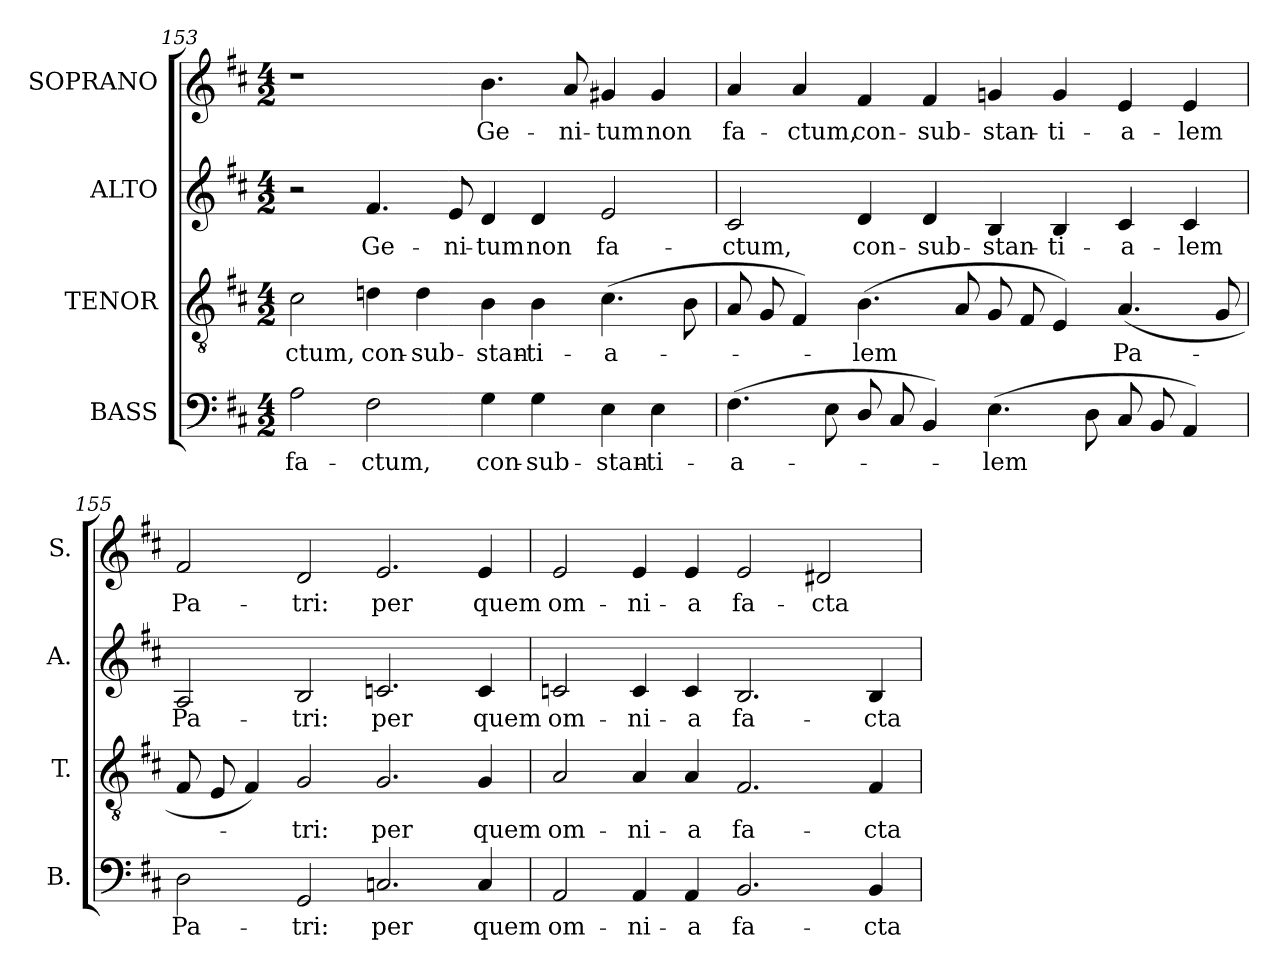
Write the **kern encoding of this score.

**kern	**text	**kern	**text	**kern	**text	**kern	**text
*part4	*part4	*part3	*part3	*part2	*part2	*part1	*part1
*staff4	*staff4	*staff3	*staff3	*staff2	*staff2	*staff1	*staff1
*I"BASS	*	*I"TENOR	*	*I"ALTO	*	*I"SOPRANO	*
*I'B.	*	*I'T.	*	*I'A.	*	*I'S.	*
*clefF4	*	*clefGv2	*	*clefG2	*	*clefG2	*
*	*	*ITrd7c12	*	*	*	*	*
*k[f#c#]	*	*k[f#c#]	*	*k[f#c#]	*	*k[f#c#]	*
*D:	*	*D:	*	*D:	*	*D:	*
*M4/2	*	*M4/2	*	*M4/2	*	*M4/2	*
=153	=153	=153	=153	=153	=153	=153	=153
!	!LO:LY:b:color=#000000	!	!	!	!	!	!
!	!	!	!LO:LY:b:color=#000000	!	!	!	!
2Ai\	fa-	2C#i\	-ctum,	2r	.	1r	.
!	!LO:LY:b:color=#000000	!	!	!	!	!	!
!	!	!	!LO:LY:b:color=#000000	!	!	!	!
!	!	!	!	!	!LO:LY:b:color=#000000	!	!
2F#i\	-ctum,	4Dni\	con-	4.f#i/	Ge-	.	.
!	!	!	!LO:LY:b:color=#000000	!	!	!	!
.	.	4Di\	-sub-	.	.	.	.
!	!	!	!	!	!LO:LY:b:color=#000000	!	!
.	.	.	.	8ei/	-ni-	.	.
!	!LO:LY:b:color=#000000	!	!	!	!	!	!
!	!	!	!LO:LY:b:color=#000000	!	!	!	!
!	!	!	!	!	!LO:LY:b:color=#000000	!	!
!	!	!	!	!	!	!	!LO:LY:b:color=#000000
4Gi\	con-	4BBi\	-stan-	4di/	-tum	4.bi\	Ge-
!	!LO:LY:b:color=#000000	!	!	!	!	!	!
!	!	!	!LO:LY:b:color=#000000	!	!	!	!
!	!	!	!	!	!LO:LY:b:color=#000000	!	!
4Gi\	-sub-	4BBi\	-ti-	4di/	non	.	.
!	!	!	!	!	!	!	!LO:LY:b:color=#000000
.	.	.	.	.	.	8ai/	-ni-
!	!LO:LY:b:color=#000000	!	!	!	!	!	!
!	!	!	!LO:LY:b:color=#000000	!	!	!	!
!	!	!	!	!	!LO:LY:b:color=#000000	!	!
!	!	!	!	!	!	!	!LO:LY:b:color=#000000
4Ei\	-stan-	(4.C#i\	-a-	2ei/	fa-	4g#Xi/	-tum
!	!LO:LY:b:color=#000000	!	!	!	!	!	!
!	!	!	!	!	!	!	!LO:LY:b:color=#000000
4Ei\	-ti-	.	.	.	.	4g#i/	non
.	.	8BBi\	.	.	.	.	.
=154	=154	=154	=154	=154	=154	=154	=154
!	!LO:LY:b:color=#000000	!	!	!	!	!	!
!	!	!	!	!	!LO:LY:b:color=#000000	!	!
!	!	!	!	!	!	!	!LO:LY:b:color=#000000
(4.F#i\	-a-	8AAi/	.	2c#i/	-ctum,	4ai/	fa-
.	.	8GGi/	.	.	.	.	.
!	!	!	!	!	!	!	!LO:LY:b:color=#000000
.	.	4FF#i/)	.	.	.	4ai/	-ctum,
8Ei\	.	.	.	.	.	.	.
!	!	!	!LO:LY:b:color=#000000	!	!	!	!
!	!	!	!	!	!LO:LY:b:color=#000000	!	!
!	!	!	!	!	!	!	!LO:LY:b:color=#000000
8Di/	.	(4.BBi\	-lem	4di/	con-	4f#i/	con-
8C#i/	.	.	.	.	.	.	.
!	!	!	!	!	!LO:LY:b:color=#000000	!	!
!	!	!	!	!	!	!	!LO:LY:b:color=#000000
4BBi/)	.	.	.	4di/	-sub-	4f#i/	-sub-
.	.	8AAi/	.	.	.	.	.
!	!LO:LY:b:color=#000000	!	!	!	!	!	!
!	!	!	!	!	!LO:LY:b:color=#000000	!	!
!	!	!	!	!	!	!	!LO:LY:b:color=#000000
(4.Ei\	-lem	8GGi/	.	4Bi/	-stan-	4gni/	-stan-
.	.	8FF#i/	.	.	.	.	.
!	!	!	!	!	!LO:LY:b:color=#000000	!	!
!	!	!	!	!	!	!	!LO:LY:b:color=#000000
.	.	4EEi/)	.	4Bi/	-ti-	4gi/	-ti-
8Di\	.	.	.	.	.	.	.
!	!	!	!LO:LY:b:color=#000000	!	!	!	!
!	!	!	!	!	!LO:LY:b:color=#000000	!	!
!	!	!	!	!	!	!	!LO:LY:b:color=#000000
8C#i/	.	(4.AAi/	Pa-	4c#i/	-a-	4ei/	-a-
8BBi/	.	.	.	.	.	.	.
!	!	!	!	!	!LO:LY:b:color=#000000	!	!
!	!	!	!	!	!	!	!LO:LY:b:color=#000000
4AAi/)	.	.	.	4c#i/	-lem	4ei/	-lem
.	.	8GGi/	.	.	.	.	.
!!LO:LB:g=z
=155	=155	=155	=155	=155	=155	=155	=155
!	!LO:LY:b:color=#000000	!	!	!	!	!	!
!	!	!	!	!	!LO:LY:b:color=#000000	!	!
!	!	!	!	!	!	!	!LO:LY:b:color=#000000
2Di\	Pa-	8FF#i/	.	2Ai/	Pa-	2f#i/	Pa-
.	.	8EEi/	.	.	.	.	.
.	.	4FF#i/)	.	.	.	.	.
!	!LO:LY:b:color=#000000	!	!	!	!	!	!
!	!	!	!LO:LY:b:color=#000000	!	!	!	!
!	!	!	!	!	!LO:LY:b:color=#000000	!	!
!	!	!	!	!	!	!	!LO:LY:b:color=#000000
2GGi/	-tri:	2GGi/	-tri:	2Bi/	-tri:	2di/	-tri:
!	!LO:LY:b:color=#000000	!	!	!	!	!	!
!	!	!	!LO:LY:b:color=#000000	!	!	!	!
!	!	!	!	!	!LO:LY:b:color=#000000	!	!
!	!	!	!	!	!	!	!LO:LY:b:color=#000000
2.Cni/	per	2.GGi/	per	2.cni/	per	2.ei/	per
!	!LO:LY:b:color=#000000	!	!	!	!	!	!
!	!	!	!LO:LY:b:color=#000000	!	!	!	!
!	!	!	!	!	!LO:LY:b:color=#000000	!	!
!	!	!	!	!	!	!	!LO:LY:b:color=#000000
4Ci/	quem	4GGi/	quem	4ci/	quem	4ei/	quem
=156	=156	=156	=156	=156	=156	=156	=156
!	!LO:LY:b:color=#000000	!	!	!	!	!	!
!	!	!	!LO:LY:b:color=#000000	!	!	!	!
!	!	!	!	!	!LO:LY:b:color=#000000	!	!
!	!	!	!	!	!	!	!LO:LY:b:color=#000000
2AAi/	om-	2AAi/	om-	2cni/	om-	2ei/	om-
!	!LO:LY:b:color=#000000	!	!	!	!	!	!
!	!	!	!LO:LY:b:color=#000000	!	!	!	!
!	!	!	!	!	!LO:LY:b:color=#000000	!	!
!	!	!	!	!	!	!	!LO:LY:b:color=#000000
4AAi/	-ni-	4AAi/	-ni-	4ci/	-ni-	4ei/	-ni-
!	!LO:LY:b:color=#000000	!	!	!	!	!	!
!	!	!	!LO:LY:b:color=#000000	!	!	!	!
!	!	!	!	!	!LO:LY:b:color=#000000	!	!
!	!	!	!	!	!	!	!LO:LY:b:color=#000000
4AAi/	-a	4AAi/	-a	4ci/	-a	4ei/	-a
!	!LO:LY:b:color=#000000	!	!	!	!	!	!
!	!	!	!LO:LY:b:color=#000000	!	!	!	!
!	!	!	!	!	!LO:LY:b:color=#000000	!	!
!	!	!	!	!	!	!	!LO:LY:b:color=#000000
2.BBi/	fa-	2.FF#i/	fa-	2.Bi/	fa-	2ei/	fa-
!	!	!	!	!	!	!	!LO:LY:b:color=#000000
.	.	.	.	.	.	2d#Xi/	-cta
!	!LO:LY:b:color=#000000	!	!	!	!	!	!
!	!	!	!LO:LY:b:color=#000000	!	!	!	!
!	!	!	!	!	!LO:LY:b:color=#000000	!	!
4BBi/	-cta	4FF#i/	-cta	4Bi/	-cta	.	.
=	=	=	=	=	=	=	=
*-	*-	*-	*-	*-	*-	*-	*-
